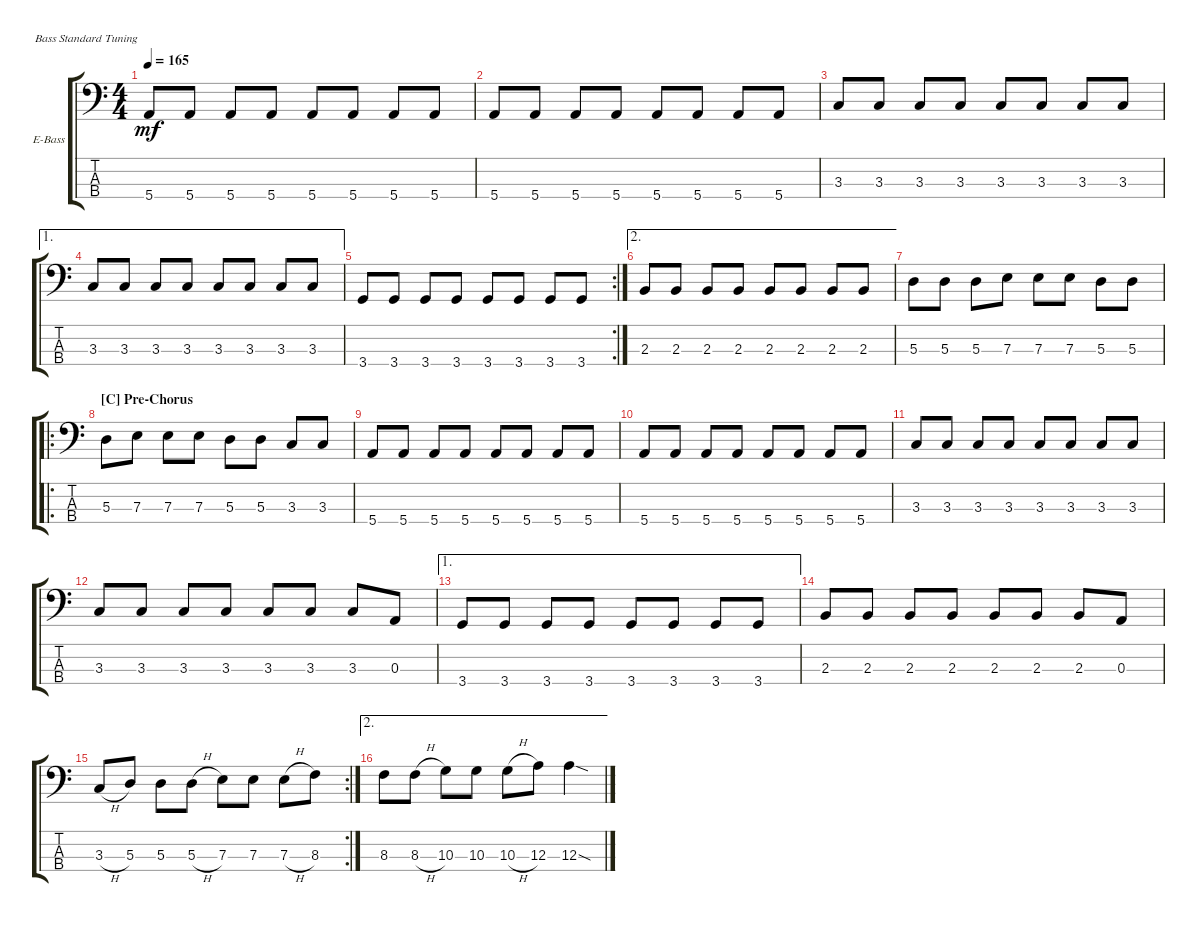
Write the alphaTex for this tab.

\bracketExtendMode groupsimilarinstruments
\firstSystemTrackNameOrientation horizontal
\otherSystemsTrackNameOrientation horizontal
\track ("Bass 1" "E-Bass") {instrument acousticgrandpiano}
\staff {score tabs}
\tuning (G2 D2 A1 E1)
\displaytranspose 12
\ts (4 4)
\tempo 165
\clef f4
\ks c
5.4.8{dy mf} 5.4.8 5.4.8 5.4.8 5.4.8 5.4.8 5.4.8 5.4.8 |
5.4.8 5.4.8 5.4.8 5.4.8 5.4.8 5.4.8 5.4.8 5.4.8 |
3.3.8 3.3.8 3.3.8 3.3.8 3.3.8 3.3.8 3.3.8 3.3.8 |
\ae 1
3.3.8 3.3.8 3.3.8 3.3.8 3.3.8 3.3.8 3.3.8 3.3.8 |
\rc 2
3.4.8 3.4.8 3.4.8 3.4.8 3.4.8 3.4.8 3.4.8 3.4.8 |
\ae 2
2.3.8 2.3.8 2.3.8 2.3.8 2.3.8 2.3.8 2.3.8 2.3.8 |
5.3.8 5.3.8 5.3.8 7.3.8 7.3.8 7.3.8 5.3.8 5.3.8 |
\ro
\section ("C" "Pre-Chorus")
5.3.8 7.3.8 7.3.8 7.3.8 5.3.8 5.3.8 3.3.8 3.3.8 |
5.4.8 5.4.8 5.4.8 5.4.8 5.4.8 5.4.8 5.4.8 5.4.8 |
5.4.8 5.4.8 5.4.8 5.4.8 5.4.8 5.4.8 5.4.8 5.4.8 |
3.3.8 3.3.8 3.3.8 3.3.8 3.3.8 3.3.8 3.3.8 3.3.8 |
3.3.8 3.3.8 3.3.8 3.3.8 3.3.8 3.3.8 3.3.8 0.3.8 |
\ae 1
3.4.8 3.4.8 3.4.8 3.4.8 3.4.8 3.4.8 3.4.8 3.4.8 |
2.3.8 2.3.8 2.3.8 2.3.8 2.3.8 2.3.8 2.3.8 0.3.8 |
\rc 2
3.3{h}.8 5.3.8 5.3.8 5.3{h}.8 7.3.8 7.3.8 7.3{h}.8 8.3.8 |
\ae 2
8.3.8 8.3{h}.8 10.3.8 10.3.8 10.3{h}.8 12.3.8 12.3{sod}.4
